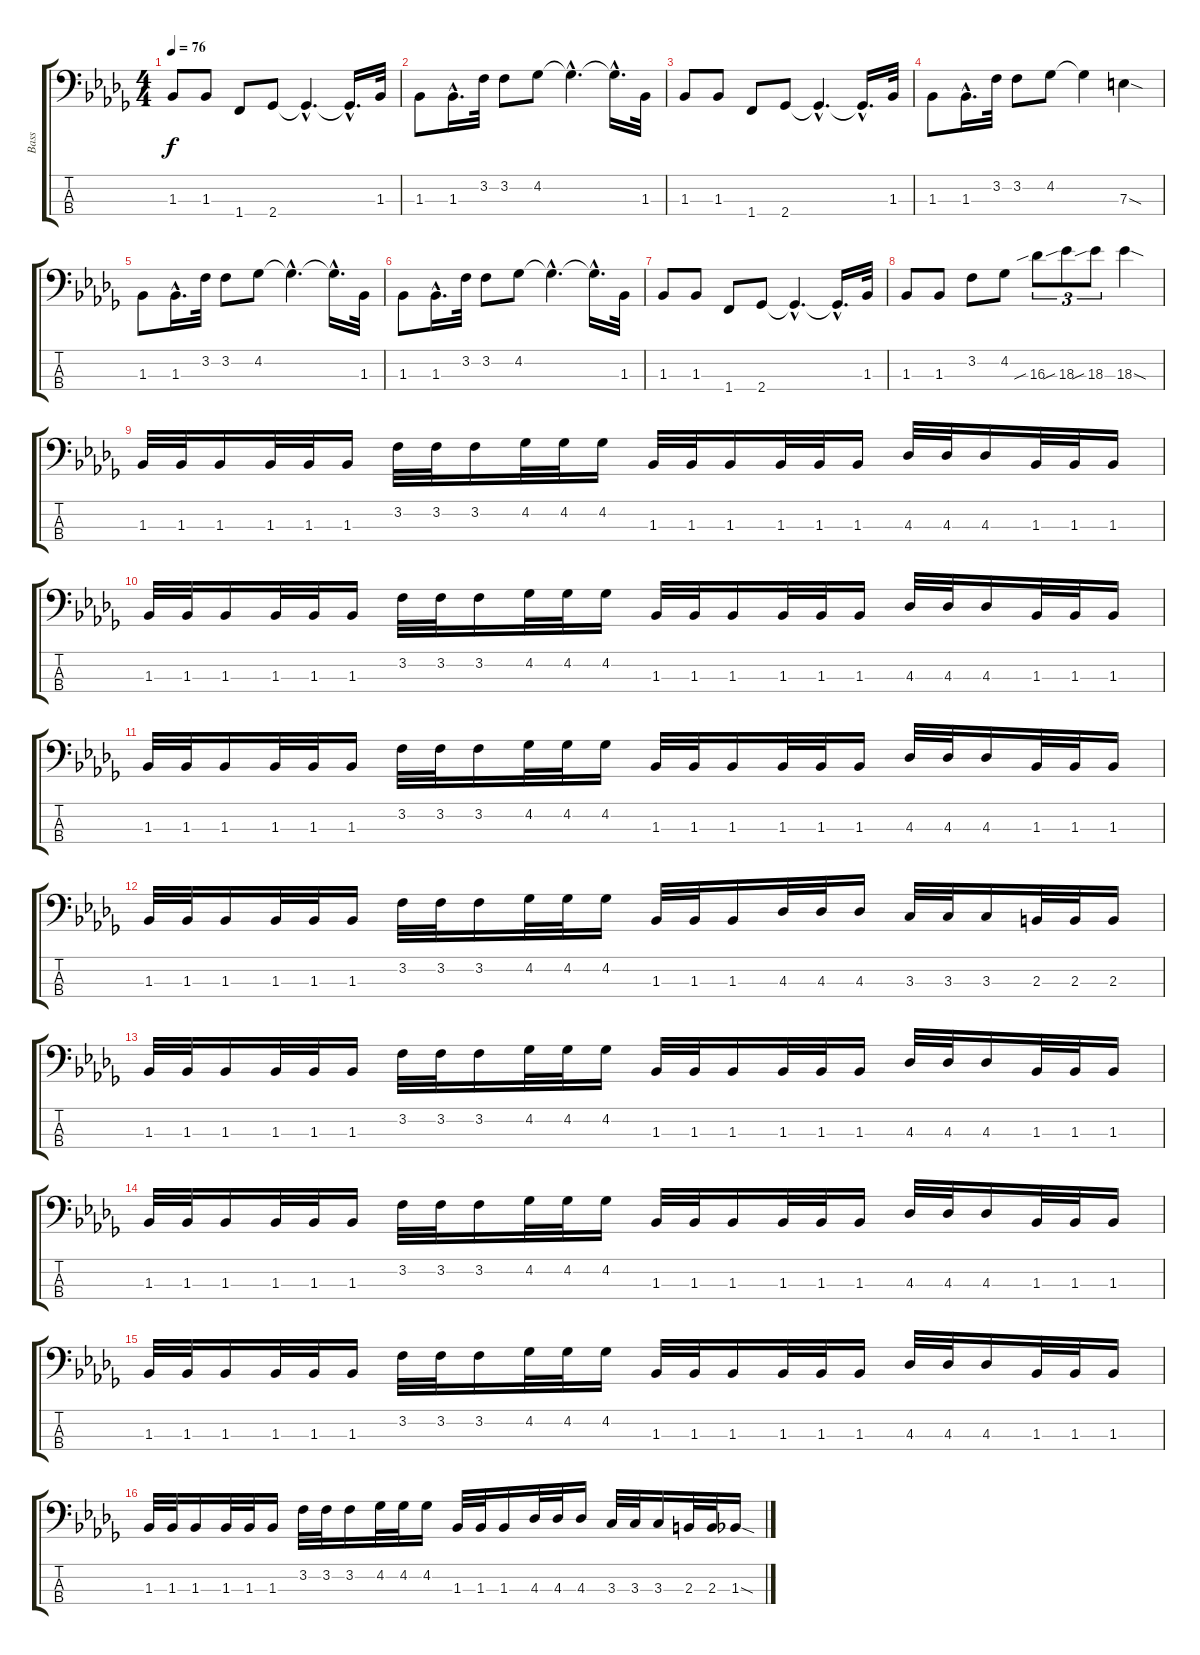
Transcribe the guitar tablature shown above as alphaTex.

\track ("Bass" "Bass") {instrument slapbass2}
\staff {score tabs}
\tuning (G2 D2 A1 E1) {hide}
\ts (4 4)
\tempo 76
\clef f4
\ks db
1.3.8{dy f} 1.3.8 1.4.8 2.4.8 2.4{hac t}.4{d} 2.4{hac t}.16{d} 1.3.32 |
1.3.8 1.3{hac}.16{d} 3.2.32 3.2.8 4.2.8 4.2{hac t}.4{d} 4.2{hac t}.16{d} 1.3.32 |
1.3.8 1.3.8 1.4.8 2.4.8 2.4{hac t}.4{d} 2.4{hac t}.16{d} 1.3.32 |
1.3.8 1.3{hac}.16{d} 3.2.32 3.2.8 4.2.8 4.2{t}.4 7.3{sod}.4 |
1.3.8 1.3{hac}.16{d} 3.2.32 3.2.8 4.2.8 4.2{hac t}.4{d} 4.2{hac t}.16{d} 1.3.32 |
1.3.8 1.3{hac}.16{d} 3.2.32 3.2.8 4.2.8 4.2{hac t}.4{d} 4.2{hac t}.16{d} 1.3.32 |
1.3.8 1.3.8 1.4.8 2.4.8 2.4{hac t}.4{d} 2.4{hac t}.16{d} 1.3.32 |
1.3.8 1.3.8 3.2.8 4.2.8 16.3{sib}.8{tu (3 2) instrument slapbass2} 18.3{sib}.8{tu (3 2)} 18.3{sib}.8{tu (3 2)} 18.3{sod}.4 |
1.3.32 1.3.32 1.3.16 1.3.32 1.3.32 1.3.16 3.2.32 3.2.32 3.2.16 4.2.32 4.2.32 4.2.16 1.3.32 1.3.32 1.3.16 1.3.32 1.3.32 1.3.16 4.3.32 4.3.32 4.3.16 1.3.32 1.3.32 1.3.16 |
1.3.32 1.3.32 1.3.16 1.3.32 1.3.32 1.3.16 3.2.32 3.2.32 3.2.16 4.2.32 4.2.32 4.2.16 1.3.32 1.3.32 1.3.16 1.3.32 1.3.32 1.3.16 4.3.32 4.3.32 4.3.16 1.3.32 1.3.32 1.3.16 |
1.3.32 1.3.32 1.3.16 1.3.32 1.3.32 1.3.16 3.2.32 3.2.32 3.2.16 4.2.32 4.2.32 4.2.16 1.3.32 1.3.32 1.3.16 1.3.32 1.3.32 1.3.16 4.3.32 4.3.32 4.3.16 1.3.32 1.3.32 1.3.16 |
1.3.32 1.3.32 1.3.16 1.3.32 1.3.32 1.3.16 3.2.32 3.2.32 3.2.16 4.2.32 4.2.32 4.2.16 1.3.32 1.3.32 1.3.16 4.3.32 4.3.32 4.3.16 3.3.32 3.3.32 3.3.16 2.3.32 2.3.32 2.3.16 |
1.3.32 1.3.32 1.3.16 1.3.32 1.3.32 1.3.16 3.2.32 3.2.32 3.2.16 4.2.32 4.2.32 4.2.16 1.3.32 1.3.32 1.3.16 1.3.32 1.3.32 1.3.16 4.3.32 4.3.32 4.3.16 1.3.32 1.3.32 1.3.16 |
1.3.32 1.3.32 1.3.16 1.3.32 1.3.32 1.3.16 3.2.32 3.2.32 3.2.16 4.2.32 4.2.32 4.2.16 1.3.32 1.3.32 1.3.16 1.3.32 1.3.32 1.3.16 4.3.32 4.3.32 4.3.16 1.3.32 1.3.32 1.3.16 |
1.3.32 1.3.32 1.3.16 1.3.32 1.3.32 1.3.16 3.2.32 3.2.32 3.2.16 4.2.32 4.2.32 4.2.16 1.3.32 1.3.32 1.3.16 1.3.32 1.3.32 1.3.16 4.3.32 4.3.32 4.3.16 1.3.32 1.3.32 1.3.16 |
1.3.32 1.3.32 1.3.16 1.3.32 1.3.32 1.3.16 3.2.32 3.2.32 3.2.16 4.2.32 4.2.32 4.2.16 1.3.32 1.3.32 1.3.16 4.3.32 4.3.32 4.3.16 3.3.32 3.3.32 3.3.16 2.3.32 2.3.32 1.3{sod}.16
